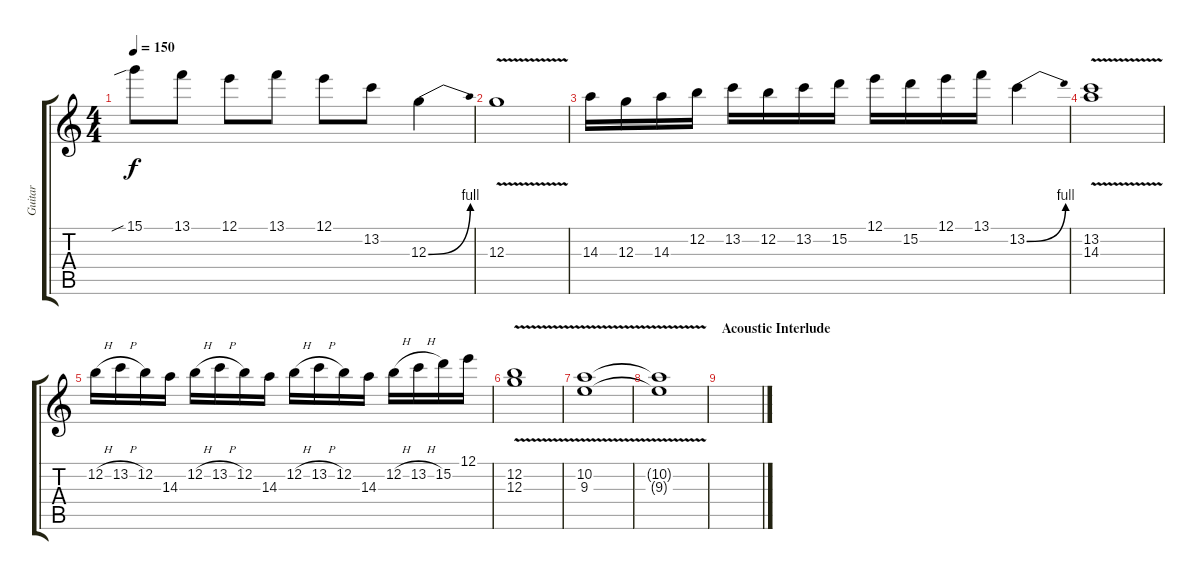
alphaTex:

\track ("Guitar" "Guitar") {instrument overdrivenguitar}
\staff {score tabs}
\tuning (E4 B3 G3 D3 A2 E2) {hide}
\ts (4 4)
\tempo 150
\clef g2
\ks c
15.1{sib}.8{dy f} 13.1.8 12.1.8 13.1.8 12.1.8 13.2.8 12.3{be (bend 0 0 60 4)}.4 |
12.3{v}.1 |
14.3.16 12.3.16 14.3.16 12.2.16 13.2.16 12.2.16 13.2.16 15.2.16 12.1.16 15.2.16 12.1.16 13.1.16 13.2{be (bend 0 0 60 4)}.4 |
(13.2{v} 14.3{v}).1 |
12.2{h}.16 13.2{h}.16 12.2.16 14.3.16 12.2{h}.16 13.2{h}.16 12.2.16 14.3.16 12.2{h}.16 13.2{h}.16 12.2.16 14.3.16 12.2{h}.16 13.2{h}.16 15.2.16 12.1.16 |
(12.2{v} 12.3{v}).1 |
(10.2{v} 9.3{v}).1 |
(10.2{t} 9.3{t}).1 |
\section ("" "Acoustic Interlude")
